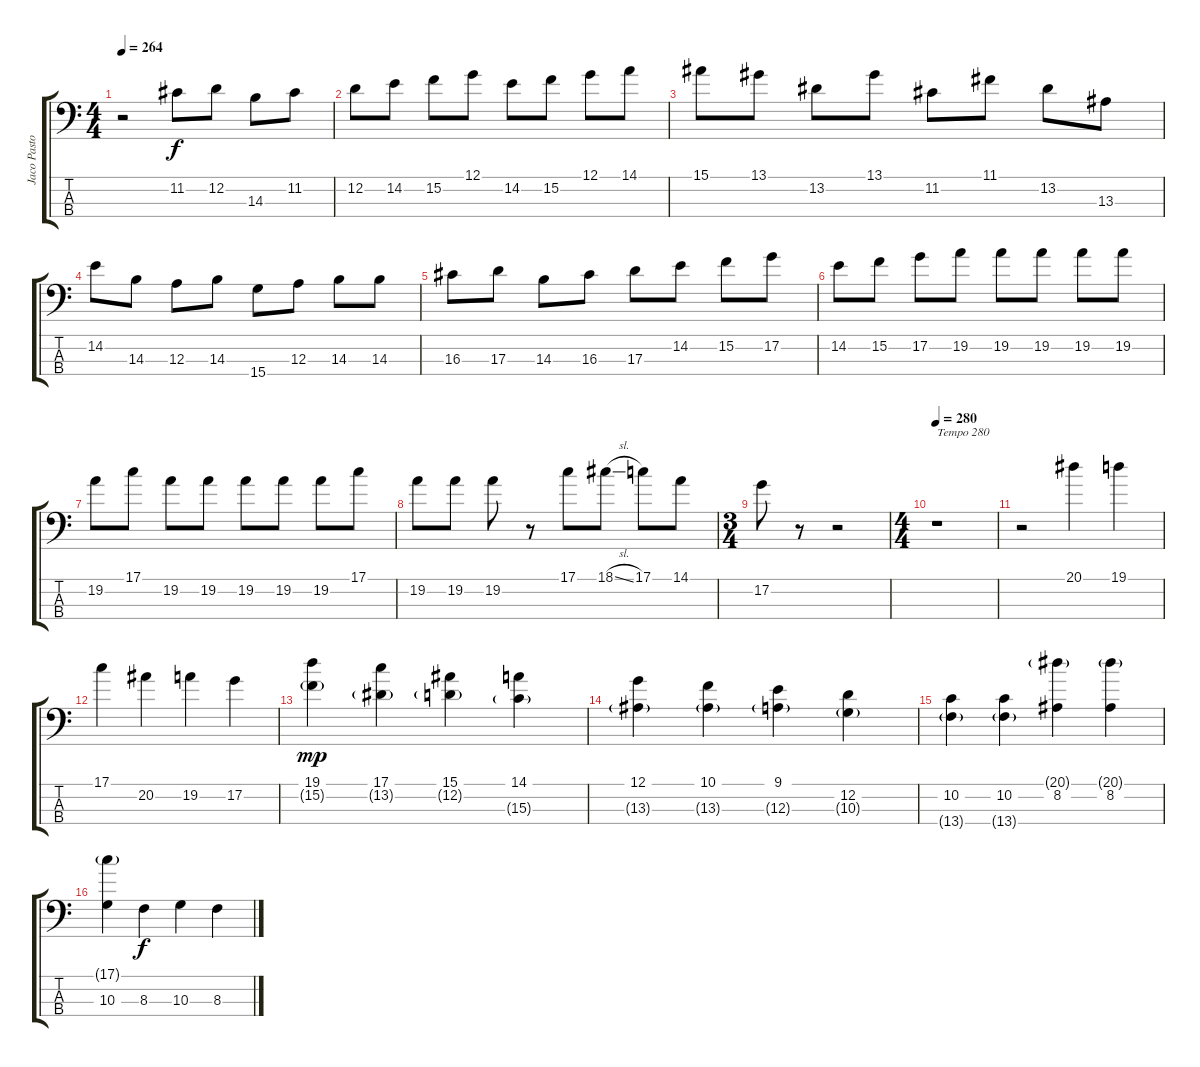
\track ("Jaco Pastorius" "Jaco Pasto") {instrument fretlessbass}
\staff {score tabs}
\tuning (G2 D2 A1 E1) {hide}
\ts (4 4)
\tempo 264
\clef f4
\ks c
r.2{dy f} 11.2.8 12.2.8 14.3.8 11.2.8 |
12.2.8 14.2.8 15.2.8 12.1.8 14.2.8 15.2.8 12.1.8 14.1.8 |
15.1.8 13.1.8 13.2.8 13.1.8 11.2.8 11.1.8 13.2.8 13.3.8 |
14.2.8 14.3.8 12.3.8 14.3.8 15.4.8 12.3.8 14.3.8 14.3.8 |
16.3.8 17.3.8 14.3.8 16.3.8 17.3.8 14.2.8 15.2.8 17.2.8 |
14.2.8 15.2.8 17.2.8 19.2.8 19.2.8 19.2.8 19.2.8 19.2.8 |
19.2.8 17.1.8 19.2.8 19.2.8 19.2.8 19.2.8 19.2.8 17.1.8 |
19.2.8 19.2.8 19.2.8 r.8 17.1.8 18.1{sl}.8 17.1.8 14.1.8 |
\ts (3 4)
17.2.8 r.8 r.2 |
\ts (4 4)
\tempo 280
r.1{txt "Tempo 280"} |
r.2 20.1.4 19.1.4 |
17.1.4 20.2.4 19.2.4 17.2.4 |
(19.1 15.2{g}).4{dy mp} (17.1 13.2{g}).4 (15.1 12.2{g}).4 (14.1 15.3{g}).4 |
(12.1 13.3{g}).4 (10.1 13.3{g}).4 (9.1 12.3{g}).4 (12.2 10.3{g}).4 |
(10.2 13.4{g}).4 (10.2 13.4{g}).4 (20.1{g} 8.2).4 (20.1{g} 8.2).4 |
(17.1{g} 10.3).4 8.3.4{dy f} 10.3.4 8.3.4
